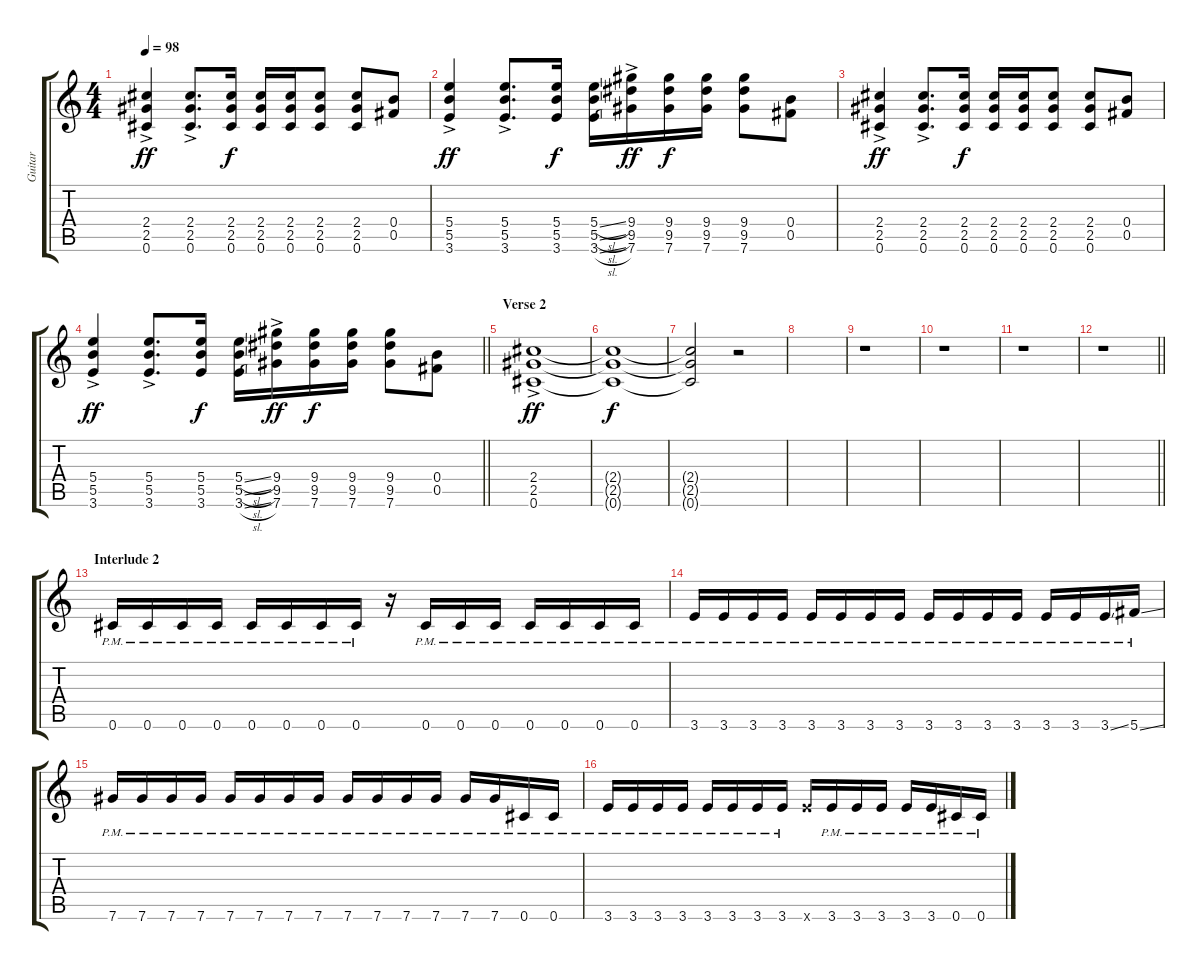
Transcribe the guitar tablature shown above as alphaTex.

\track ("Guitar" "Guitar") {instrument electricguitarclean}
\staff {score tabs}
\tuning (Db4 Ab3 E3 B2 Gb2 Db2) {hide}
\ts (4 4)
\tempo 98
\clef g2
\ks c
(2.4{ac} 2.5{ac} 0.6{ac}).4{ot 8vb dy ff} (2.4{ac} 2.5{ac} 0.6{ac}).8{d ot 8vb} (2.4 2.5 0.6).16{ot 8vb dy f} (2.4 2.5 0.6).16{ot 8vb} (2.4 2.5 0.6).16{ot 8vb} (2.4 2.5 0.6).8{ot 8vb} (2.4 2.5 0.6).8{ot 8vb} (0.4 0.5).8{ot 8vb} |
(5.4{ac} 5.5{ac} 3.6{ac}).4{ot 8vb dy ff} (5.4{ac} 5.5{ac} 3.6{ac}).8{d ot 8vb} (5.4 5.5 3.6).16{ot 8vb dy f} (5.4{sl} 5.5{sl} 3.6{sl}).16{ot 8vb} (9.4{ac} 9.5{ac} 7.6{ac}).16{ot 8vb dy ff} (9.4 9.5 7.6).16{ot 8vb dy f} (9.4 9.5 7.6).16{ot 8vb} (9.4 9.5 7.6).8{ot 8vb} (0.4 0.5).8{ot 8vb} |
(2.4{ac} 2.5{ac} 0.6{ac}).4{ot 8vb dy ff} (2.4{ac} 2.5{ac} 0.6{ac}).8{d ot 8vb} (2.4 2.5 0.6).16{ot 8vb dy f} (2.4 2.5 0.6).16{ot 8vb} (2.4 2.5 0.6).16{ot 8vb} (2.4 2.5 0.6).8{ot 8vb} (2.4 2.5 0.6).8{ot 8vb} (0.4 0.5).8{ot 8vb} |
\barLineRight lightlight
(5.4{ac} 5.5{ac} 3.6{ac}).4{ot 8vb dy ff} (5.4{ac} 5.5{ac} 3.6{ac}).8{d ot 8vb} (5.4 5.5 3.6).16{ot 8vb dy f} (5.4{sl} 5.5{sl} 3.6{sl}).16{ot 8vb} (9.4{ac} 9.5{ac} 7.6{ac}).16{ot 8vb dy ff} (9.4 9.5 7.6).16{ot 8vb dy f} (9.4 9.5 7.6).16{ot 8vb} (9.4 9.5 7.6).8{ot 8vb} (0.4 0.5).8{ot 8vb} |
\section ("" "Verse 2")
(2.4{ac} 2.5{ac} 0.6{ac}).1{ot 8vb dy ff} |
(2.4{t} 2.5{t} 0.6{t}).1{ot 8vb dy f} |
(2.4{t} 2.5{t} 0.6{t}).2{ot 8vb} r.2 |
|
r.1 |
r.1 |
r.1 |
\barLineRight lightlight
r.1 |
\section ("" "Interlude 2")
0.6{pm}.16{ot 8vb} 0.6{pm}.16{ot 8vb} 0.6{pm}.16{ot 8vb} 0.6{pm}.16{ot 8vb} 0.6{pm}.16{ot 8vb} 0.6{pm}.16{ot 8vb} 0.6{pm}.16{ot 8vb} 0.6{pm}.16{ot 8vb} r.16 0.6{pm}.16{ot 8vb} 0.6{pm}.16{ot 8vb} 0.6{pm}.16{ot 8vb} 0.6{pm}.16{ot 8vb} 0.6{pm}.16{ot 8vb} 0.6{pm}.16{ot 8vb} 0.6{pm}.16{ot 8vb} |
3.6{pm}.16{ot 8vb} 3.6{pm}.16{ot 8vb} 3.6{pm}.16{ot 8vb} 3.6{pm}.16{ot 8vb} 3.6{pm}.16{ot 8vb} 3.6{pm}.16{ot 8vb} 3.6{pm}.16{ot 8vb} 3.6{pm}.16{ot 8vb} 3.6{pm}.16{ot 8vb} 3.6{pm}.16{ot 8vb} 3.6{pm}.16{ot 8vb} 3.6{pm}.16{ot 8vb} 3.6{pm}.16{ot 8vb} 3.6{pm}.16{ot 8vb} 3.6{ss pm}.16{ot 8vb} 5.6{ss pm}.16{ot 8vb} |
7.6{pm}.16{ot 8vb} 7.6{pm}.16{ot 8vb} 7.6{pm}.16{ot 8vb} 7.6{pm}.16{ot 8vb} 7.6{pm}.16{ot 8vb} 7.6{pm}.16{ot 8vb} 7.6{pm}.16{ot 8vb} 7.6{pm}.16{ot 8vb} 7.6{pm}.16{ot 8vb} 7.6{pm}.16{ot 8vb} 7.6{pm}.16{ot 8vb} 7.6{pm}.16{ot 8vb} 7.6{pm}.16{ot 8vb} 7.6{pm}.16{ot 8vb} 0.6{pm}.16{ot 8vb} 0.6{pm}.16{ot 8vb} |
3.6{pm}.16{ot 8vb} 3.6{pm}.16{ot 8vb} 3.6{pm}.16{ot 8vb} 3.6{pm}.16{ot 8vb} 3.6{pm}.16{ot 8vb} 3.6{pm}.16{ot 8vb} 3.6{pm}.16{ot 8vb} 3.6{pm}.16{ot 8vb} 3.6{x}.16{ot 8vb} 3.6{pm}.16{ot 8vb} 3.6{pm}.16{ot 8vb} 3.6{pm}.16{ot 8vb} 3.6{pm}.16{ot 8vb} 3.6{pm}.16{ot 8vb} 0.6{pm}.16{ot 8vb} 0.6{pm}.16{ot 8vb}
